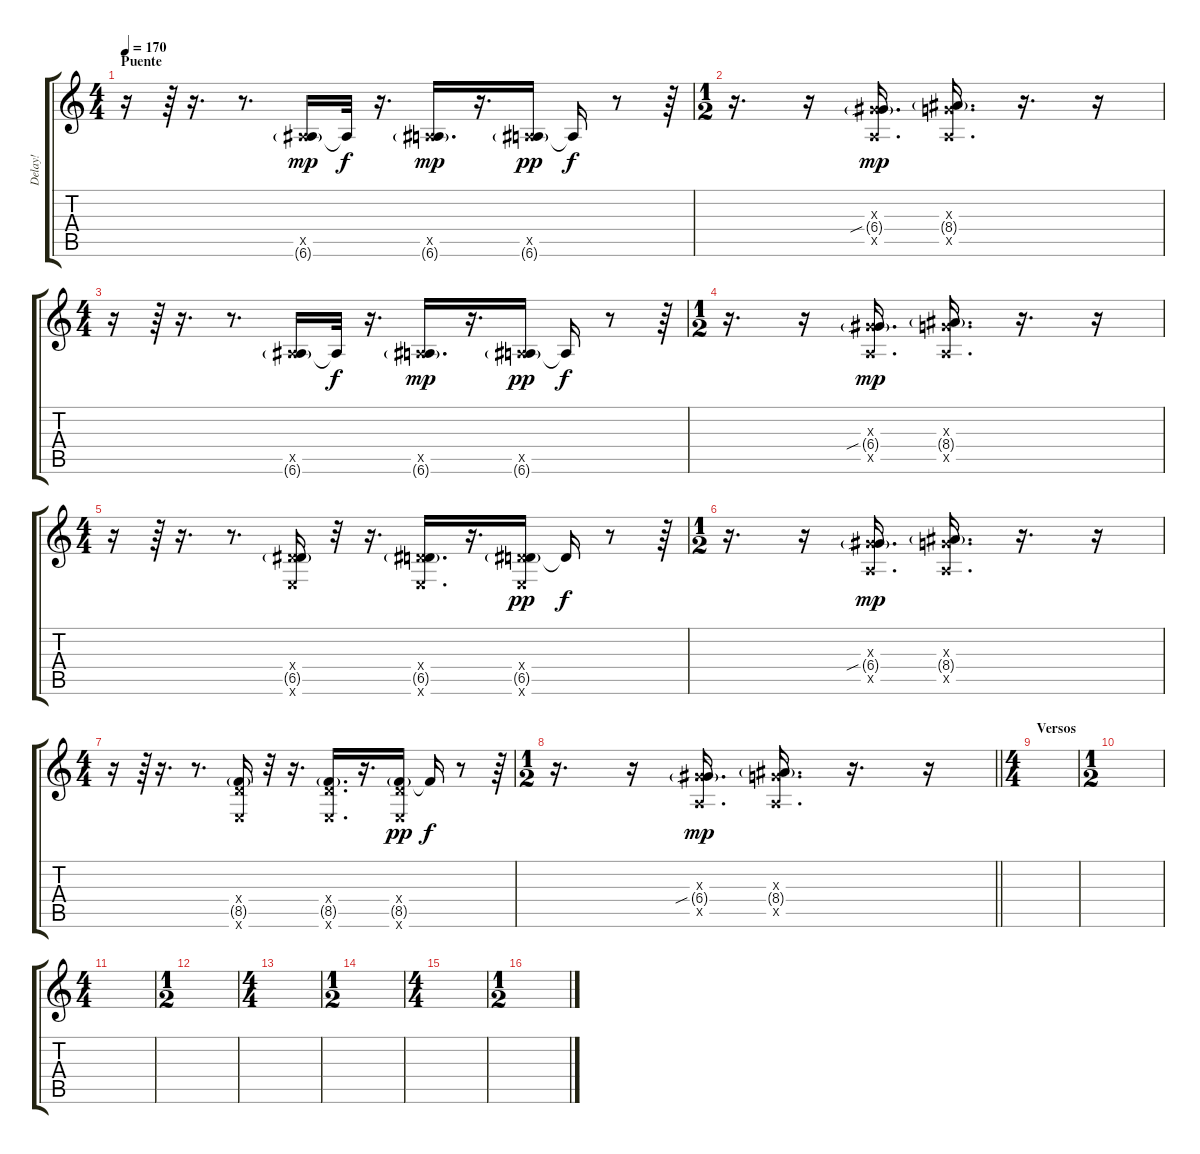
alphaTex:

\track ("Delay!" "Delay!") {instrument overdrivenguitar}
\staff {score tabs}
\tuning (E4 B3 G3 D3 A2 E2) {hide}
\ts (4 4)
\section ("" "Puente")
\tempo 170
\clef g2
\ks c
r.16{dy mp} r.64 r.16{d} r.8{d} (0.5{x} 6.6{g}).16 6.6{t}.32{dy f} r.16{d} (0.5{x} 6.6{g}).16{d dy mp} r.16{d} (0.5{x} 6.6{g}).16{dy pp} 6.6{t}.16{dy f} r.8 r.64 |
\ts (1 2)
r.16{d} r.16 (0.3{x} 6.4{sib g} 0.5{x}).16{d dy mp} (0.3{x} 8.4{g} 0.5{x}).16{d} r.16{d} r.16 |
\ts (4 4)
r.16 r.64 r.16{d} r.8{d} (0.5{x} 6.6{g}).16 6.6{t}.32{dy f} r.16{d} (0.5{x} 6.6{g}).16{d dy mp} r.16{d} (0.5{x} 6.6{g}).16{dy pp} 6.6{t}.16{dy f} r.8 r.64 |
\ts (1 2)
r.16{d} r.16 (0.3{x} 6.4{sib g} 0.5{x}).16{d dy mp} (0.3{x} 8.4{g} 0.5{x}).16{d} r.16{d} r.16 |
\ts (4 4)
r.16 r.64 r.16{d} r.8{d} (0.4{x} 6.5{g} 0.6{x}).16 r.32 r.16{d} (0.4{x} 6.5{g} 0.6{x}).16{d} r.16{d} (0.4{x} 6.5{g} 0.6{x}).16{dy pp} 6.5{t}.16{dy f} r.8 r.64 |
\ts (1 2)
r.16{d} r.16 (0.3{x} 6.4{sib g} 0.5{x}).16{d dy mp} (0.3{x} 8.4{g} 0.5{x}).16{d} r.16{d} r.16 |
\ts (4 4)
r.16 r.64 r.16{d} r.8{d} (0.4{x} 8.5{g} 0.6{x}).16 r.32 r.16{d} (0.4{x} 8.5{g} 0.6{x}).16{d} r.16{d} (0.4{x} 8.5{g} 0.6{x}).16{dy pp} 8.5{t}.16{dy f} r.8 r.64 |
\ts (1 2)
\barLineRight lightlight
r.16{d} r.16 (0.3{x} 6.4{sib g} 0.5{x}).16{d dy mp} (0.3{x} 8.4{g} 0.5{x}).16{d} r.16{d} r.16 |
\ts (4 4)
\section ("" "Versos")
|
\ts (1 2)
|
\ts (4 4)
|
\ts (1 2)
|
\ts (4 4)
|
\ts (1 2)
|
\ts (4 4)
|
\ts (1 2)
